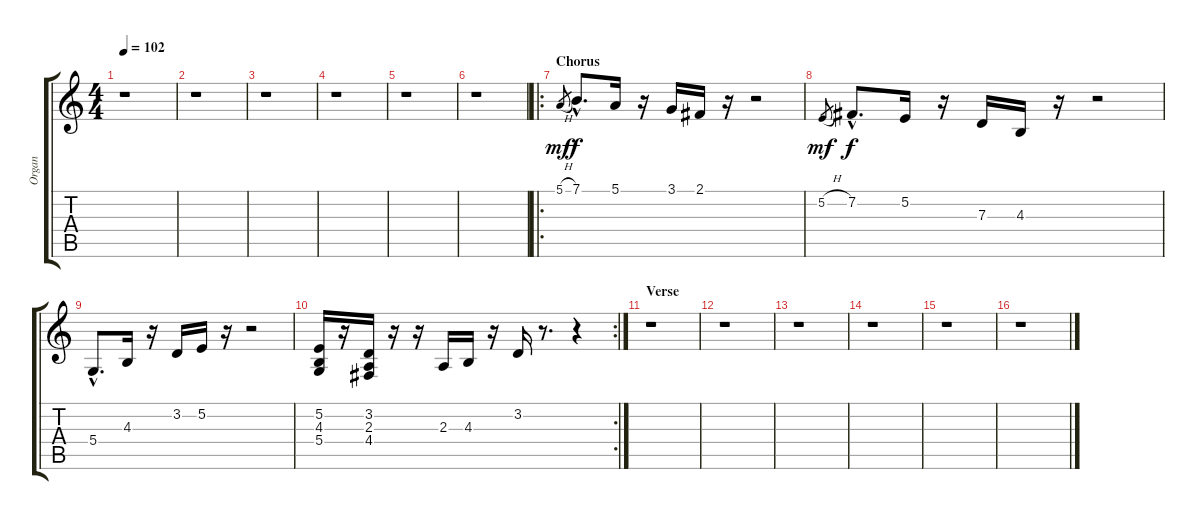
\track ("Organ" "Organ") {instrument percussiveorgan}
\staff {score tabs}
\tuning (E4 B3 G3 D3 A2 E2) {hide}
\ts (4 4)
\tempo 102
\clef g2
\ks c
r.1{dy mf instrument percussiveorgan} |
r.1 |
r.1 |
r.1 |
r.1 |
r.1 |
\ro
\section ("" "Chorus")
5.1{h}.8{gr} 7.1{hac}.8{d dy f} 5.1.16 r.16 3.1.16 2.1.16 r.16 r.2 |
5.2{h}.8{gr dy mf} 7.2{hac}.8{d dy f} 5.2.16 r.16 7.3.16 4.3.16 r.16 r.2 |
5.4{hac}.8{d} 4.3.16 r.16 3.2.16 5.2.16 r.16 r.2 |
\rc 2
(5.2 4.3 5.4).16 r.16 (3.2 2.3 4.4).16 r.16 r.16 2.3.16 4.3.16 r.16 3.2.16 r.8{d} r.4 |
\section ("" "Verse")
r.1 |
r.1 |
r.1 |
r.1 |
r.1 |
r.1
